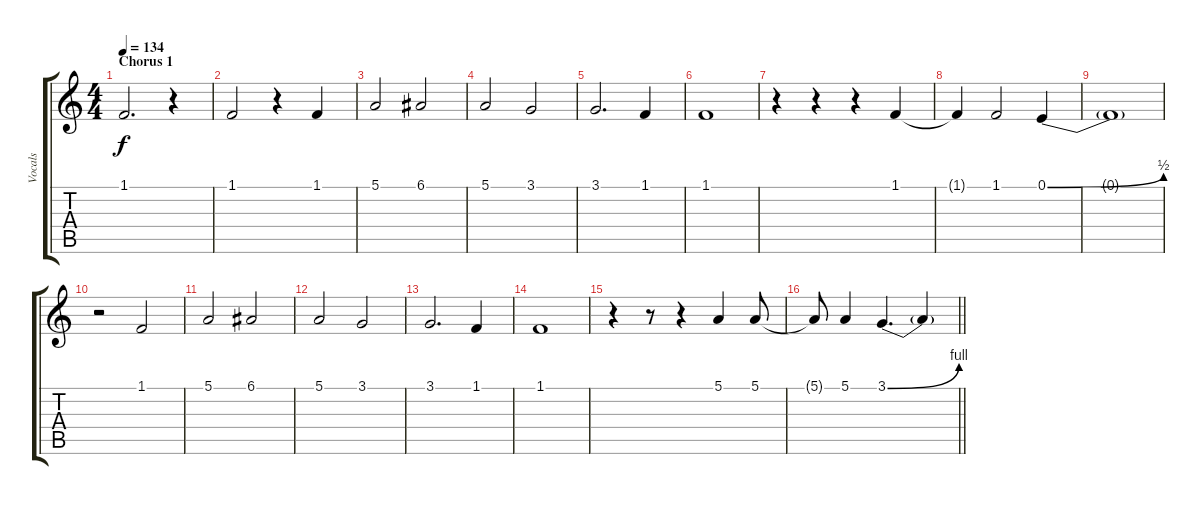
\track ("Vocals" "Vocals") {instrument flute}
\staff {score tabs}
\tuning (E4 B3 G3 D3 A2 E2) {hide}
\ts (4 4)
\section ("" "Chorus 1")
\tempo 134
\clef g2
\ks c
1.1.2{d dy f} r.4 |
1.1.2 r.4 1.1.4 |
5.1.2 6.1.2 |
5.1.2 3.1.2 |
3.1.2{d} 1.1.4 |
1.1.1 |
r.4 r.4 r.4 1.1.4 |
1.1{t}.4 1.1.2 0.1{be (bend 0 0 60 2)}.4 |
0.1{t}.1 |
r.2 1.1.2 |
5.1.2 6.1.2 |
5.1.2 3.1.2 |
3.1.2{d} 1.1.4 |
1.1.1 |
r.4 r.8 r.4 5.1.4 5.1.8 |
\barLineRight lightlight
5.1{t}.8 5.1.4 3.1{be (bend 0 0 60 4)}.4{d} 3.1{t}.4
